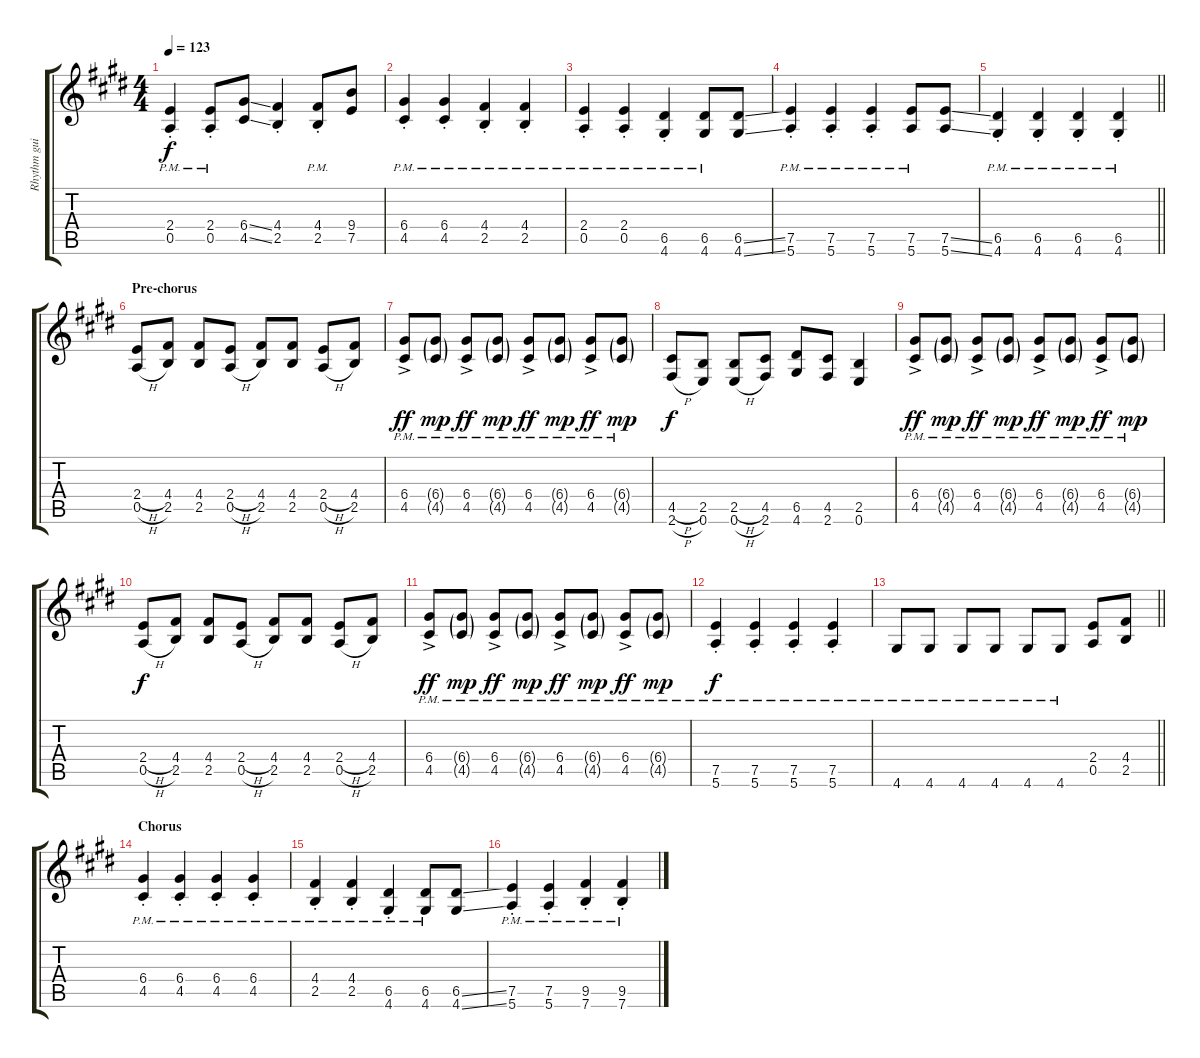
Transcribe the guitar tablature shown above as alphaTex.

\track ("Rhythm guitar" "Rhythm gui") {instrument distortionguitar}
\staff {score tabs}
\tuning (E4 B3 G3 D3 A2 E2) {hide}
\ts (4 4)
\tempo 123
\clef g2
\ks c#minor
(2.4{pm st} 0.5{pm st}).4{dy f} (2.4{pm st} 0.5{pm st}).8 (6.4{ss} 4.5{ss}).8 (4.4{st} 2.5{st}).4 (4.4{pm st} 2.5{pm st}).8 (9.4 7.5).8 |
(6.4{pm st} 4.5{pm st}).4 (6.4{pm st} 4.5{pm st}).4 (4.4{pm st} 2.5{pm st}).4 (4.4{pm st} 2.5{pm st}).4 |
(2.4{pm st} 0.5{pm st}).4 (2.4{pm st} 0.5{pm st}).4 (6.5{pm st} 4.6{pm st}).4 (6.5{pm} 4.6{pm}).8 (6.5{ss} 4.6{ss}).8 |
(7.5{pm st} 5.6{pm st}).4 (7.5{pm st} 5.6{pm st}).4 (7.5{pm st} 5.6{pm st}).4 (7.5{pm} 5.6{pm}).8 (7.5{ss} 5.6{ss}).8 |
\barLineRight lightlight
(6.5{pm st} 4.6{pm st}).4 (6.5{pm st} 4.6{pm st}).4 (6.5{pm st} 4.6{pm st}).4 (6.5{pm st} 4.6{pm st}).4 |
\section ("" "Pre-chorus")
(2.4{h} 0.5{h}).8 (4.4 2.5).8 (4.4 2.5).8 (2.4{h} 0.5{h}).8 (4.4 2.5).8 (4.4 2.5).8 (2.4{h} 0.5{h}).8 (4.4 2.5).8 |
(6.4{ac pm} 4.5{ac pm}).8{dy ff} (6.4{g pm} 4.5{g pm}).8{dy mp} (6.4{ac pm} 4.5{ac pm}).8{dy ff} (6.4{g pm} 4.5{g pm}).8{dy mp} (6.4{ac pm} 4.5{ac pm}).8{dy ff} (6.4{g pm} 4.5{g pm}).8{dy mp} (6.4{ac pm} 4.5{ac pm}).8{dy ff} (6.4{g pm} 4.5{g pm}).8{dy mp} |
(4.5{h} 2.6{h}).8{dy f} (2.5 0.6).8 (2.5{h} 0.6{h}).8 (4.5 2.6).8 (6.5 4.6).8 (4.5 2.6).8 (2.5 0.6).4 |
(6.4{ac pm} 4.5{ac pm}).8{dy ff} (6.4{g pm} 4.5{g pm}).8{dy mp} (6.4{ac pm} 4.5{ac pm}).8{dy ff} (6.4{g pm} 4.5{g pm}).8{dy mp} (6.4{ac pm} 4.5{ac pm}).8{dy ff} (6.4{g pm} 4.5{g pm}).8{dy mp} (6.4{ac pm} 4.5{ac pm}).8{dy ff} (6.4{g pm} 4.5{g pm}).8{dy mp} |
(2.4{h} 0.5{h}).8{dy f} (4.4 2.5).8 (4.4 2.5).8 (2.4{h} 0.5{h}).8 (4.4 2.5).8 (4.4 2.5).8 (2.4{h} 0.5{h}).8 (4.4 2.5).8 |
(6.4{ac pm} 4.5{ac pm}).8{dy ff} (6.4{g pm} 4.5{g pm}).8{dy mp} (6.4{ac pm} 4.5{ac pm}).8{dy ff} (6.4{g pm} 4.5{g pm}).8{dy mp} (6.4{ac pm} 4.5{ac pm}).8{dy ff} (6.4{g pm} 4.5{g pm}).8{dy mp} (6.4{ac pm} 4.5{ac pm}).8{dy ff} (6.4{g pm} 4.5{g pm}).8{dy mp} |
(7.5{pm st} 5.6{pm st}).4{dy f} (7.5{pm st} 5.6{pm st}).4 (7.5{pm st} 5.6{pm st}).4 (7.5{pm st} 5.6{pm st}).4 |
\barLineRight lightlight
4.6{pm}.8 4.6{pm}.8 4.6{pm}.8 4.6{pm}.8 4.6{pm}.8 4.6{pm}.8 (2.4 0.5).8 (4.4 2.5).8 |
\section ("" "Chorus")
(6.4{pm st} 4.5{pm st}).4 (6.4{pm st} 4.5{pm st}).4 (6.4{pm st} 4.5{pm st}).4 (6.4{pm st} 4.5{pm st}).4 |
(4.4{pm st} 2.5{pm st}).4 (4.4{pm st} 2.5{pm st}).4 (6.5{pm st} 4.6{pm st}).4 (6.5{pm} 4.6{pm}).8 (6.5{ss} 4.6{ss}).8 |
(7.5{pm st} 5.6{pm st}).4 (7.5{pm st} 5.6{pm st}).4 (9.5{pm st} 7.6{pm st}).4 (9.5{pm st} 7.6{pm st}).4
